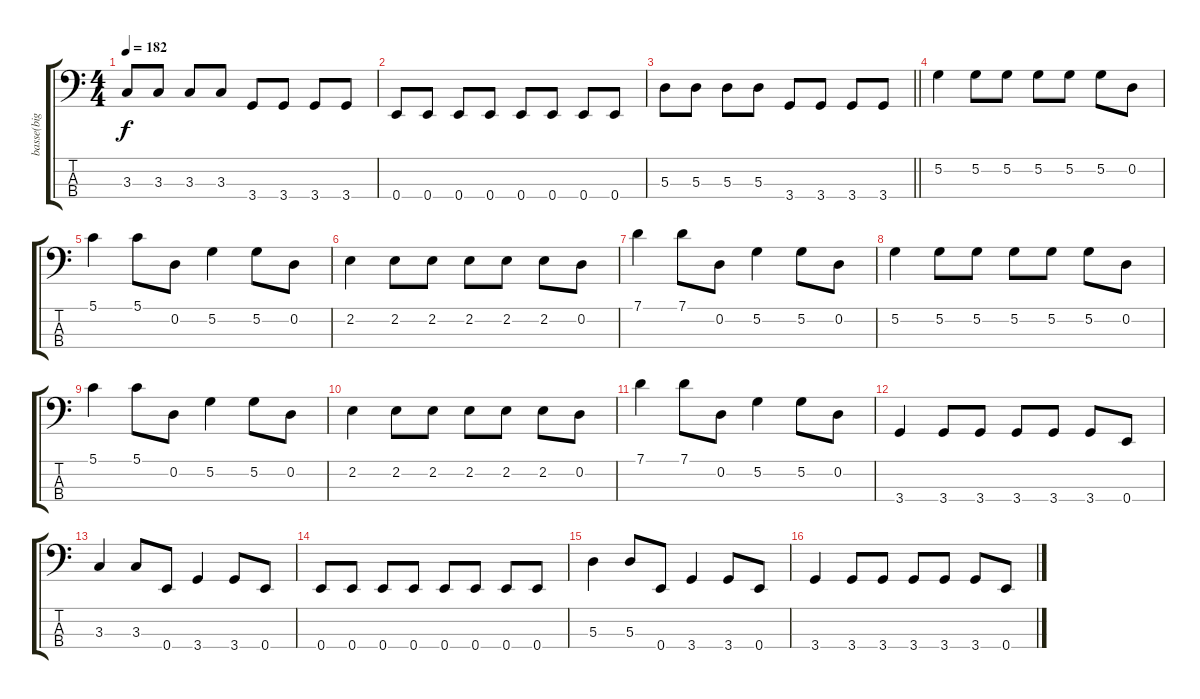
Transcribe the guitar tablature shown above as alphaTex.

\track ("basse(big jay)" "basse(big ") {instrument electricbasspick}
\staff {score tabs}
\tuning (G2 D2 A1 E1) {hide}
\ts (4 4)
\tempo 182
\clef f4
\ks c
3.3.8{dy f} 3.3.8 3.3.8 3.3.8 3.4.8 3.4.8 3.4.8 3.4.8 |
0.4.8 0.4.8 0.4.8 0.4.8 0.4.8 0.4.8 0.4.8 0.4.8 |
\barLineRight lightlight
5.3.8 5.3.8 5.3.8 5.3.8 3.4.8 3.4.8 3.4.8 3.4.8 |
5.2.4 5.2.8 5.2.8 5.2.8 5.2.8 5.2.8 0.2.8 |
5.1.4 5.1.8 0.2.8 5.2.4 5.2.8 0.2.8 |
2.2.4 2.2.8 2.2.8 2.2.8 2.2.8 2.2.8 0.2.8 |
7.1.4 7.1.8 0.2.8 5.2.4 5.2.8 0.2.8 |
5.2.4 5.2.8 5.2.8 5.2.8 5.2.8 5.2.8 0.2.8 |
5.1.4 5.1.8 0.2.8 5.2.4 5.2.8 0.2.8 |
2.2.4 2.2.8 2.2.8 2.2.8 2.2.8 2.2.8 0.2.8 |
7.1.4 7.1.8 0.2.8 5.2.4 5.2.8 0.2.8 |
3.4.4 3.4.8 3.4.8 3.4.8 3.4.8 3.4.8 0.4.8 |
3.3.4 3.3.8 0.4.8 3.4.4 3.4.8 0.4.8 |
0.4.8 0.4.8 0.4.8 0.4.8 0.4.8 0.4.8 0.4.8 0.4.8 |
5.3.4 5.3.8 0.4.8 3.4.4 3.4.8 0.4.8 |
3.4.4 3.4.8 3.4.8 3.4.8 3.4.8 3.4.8 0.4.8
